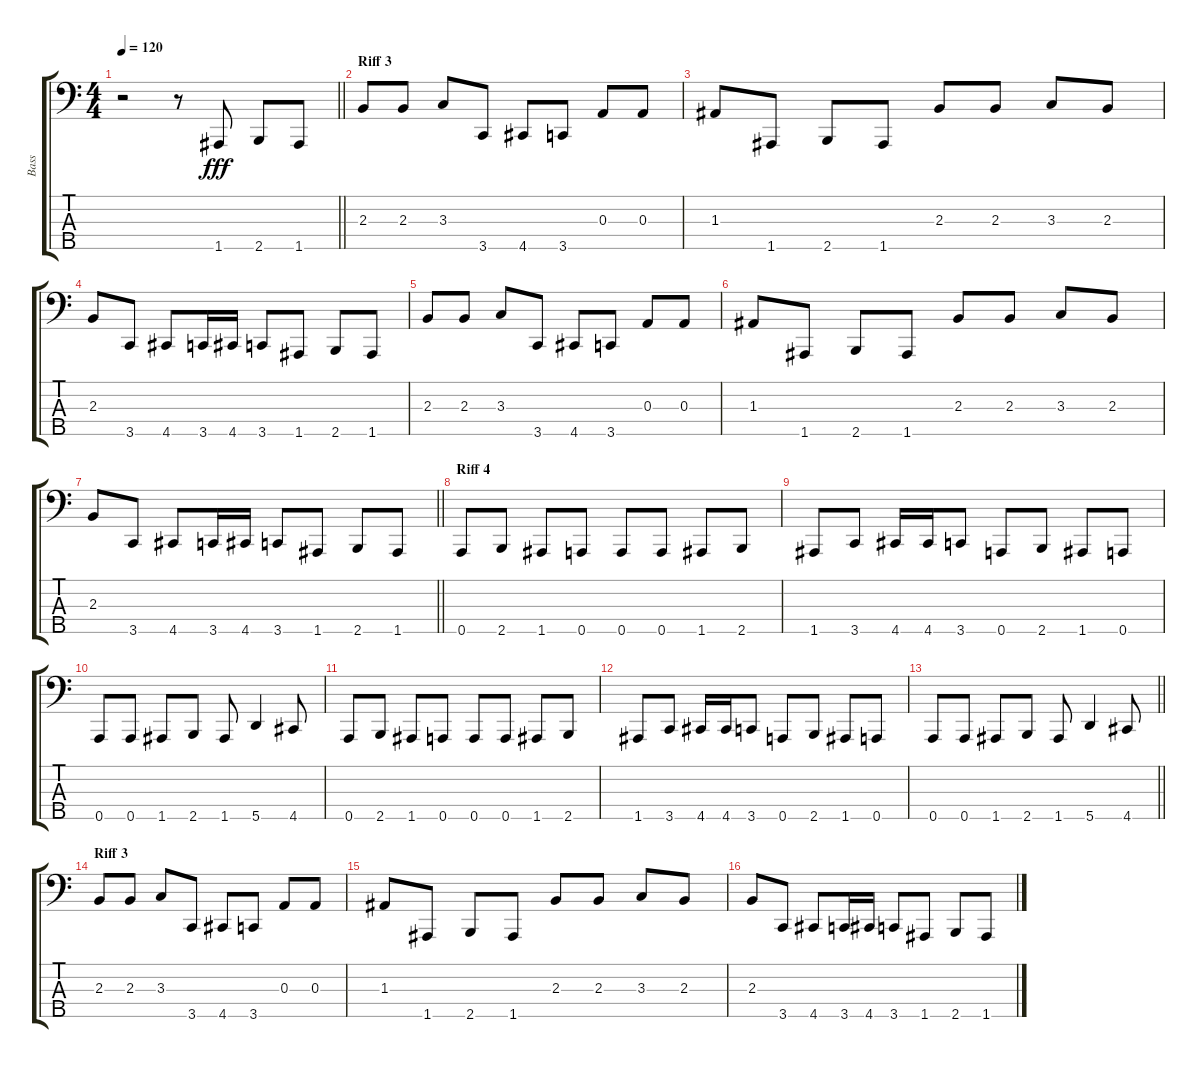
\track ("Bass" "Bass") {instrument electricbasspick}
\staff {score tabs}
\tuning (G2 D2 A1 E1 A0) {hide}
\ts (4 4)
\tempo 120
\clef f4
\barLineRight lightlight
\ks c
r.2{dy fff} r.8 1.5.8 2.5.8 1.5.8 |
\section ("" "Riff 3")
2.3.8 2.3.8 3.3.8 3.5.8 4.5.8 3.5.8 0.3.8 0.3.8 |
1.3.8 1.5.8 2.5.8 1.5.8 2.3.8 2.3.8 3.3.8 2.3.8 |
2.3.8 3.5.8 4.5.8 3.5.16 4.5.16 3.5.8 1.5.8 2.5.8 1.5.8 |
2.3.8 2.3.8 3.3.8 3.5.8 4.5.8 3.5.8 0.3.8 0.3.8 |
1.3.8 1.5.8 2.5.8 1.5.8 2.3.8 2.3.8 3.3.8 2.3.8 |
\barLineRight lightlight
2.3.8 3.5.8 4.5.8 3.5.16 4.5.16 3.5.8 1.5.8 2.5.8 1.5.8 |
\section ("" "Riff 4")
0.5.8 2.5.8 1.5.8 0.5.8 0.5.8 0.5.8 1.5.8 2.5.8 |
1.5.8 3.5.8 4.5.16 4.5.16 3.5.8 0.5.8 2.5.8 1.5.8 0.5.8 |
0.5.8 0.5.8 1.5.8 2.5.8 1.5.8 5.5.4 4.5.8 |
0.5.8 2.5.8 1.5.8 0.5.8 0.5.8 0.5.8 1.5.8 2.5.8 |
1.5.8 3.5.8 4.5.16 4.5.16 3.5.8 0.5.8 2.5.8 1.5.8 0.5.8 |
\barLineRight lightlight
0.5.8 0.5.8 1.5.8 2.5.8 1.5.8 5.5.4 4.5.8 |
\section ("" "Riff 3")
2.3.8 2.3.8 3.3.8 3.5.8 4.5.8 3.5.8 0.3.8 0.3.8 |
1.3.8 1.5.8 2.5.8 1.5.8 2.3.8 2.3.8 3.3.8 2.3.8 |
2.3.8 3.5.8 4.5.8 3.5.16 4.5.16 3.5.8 1.5.8 2.5.8 1.5.8
